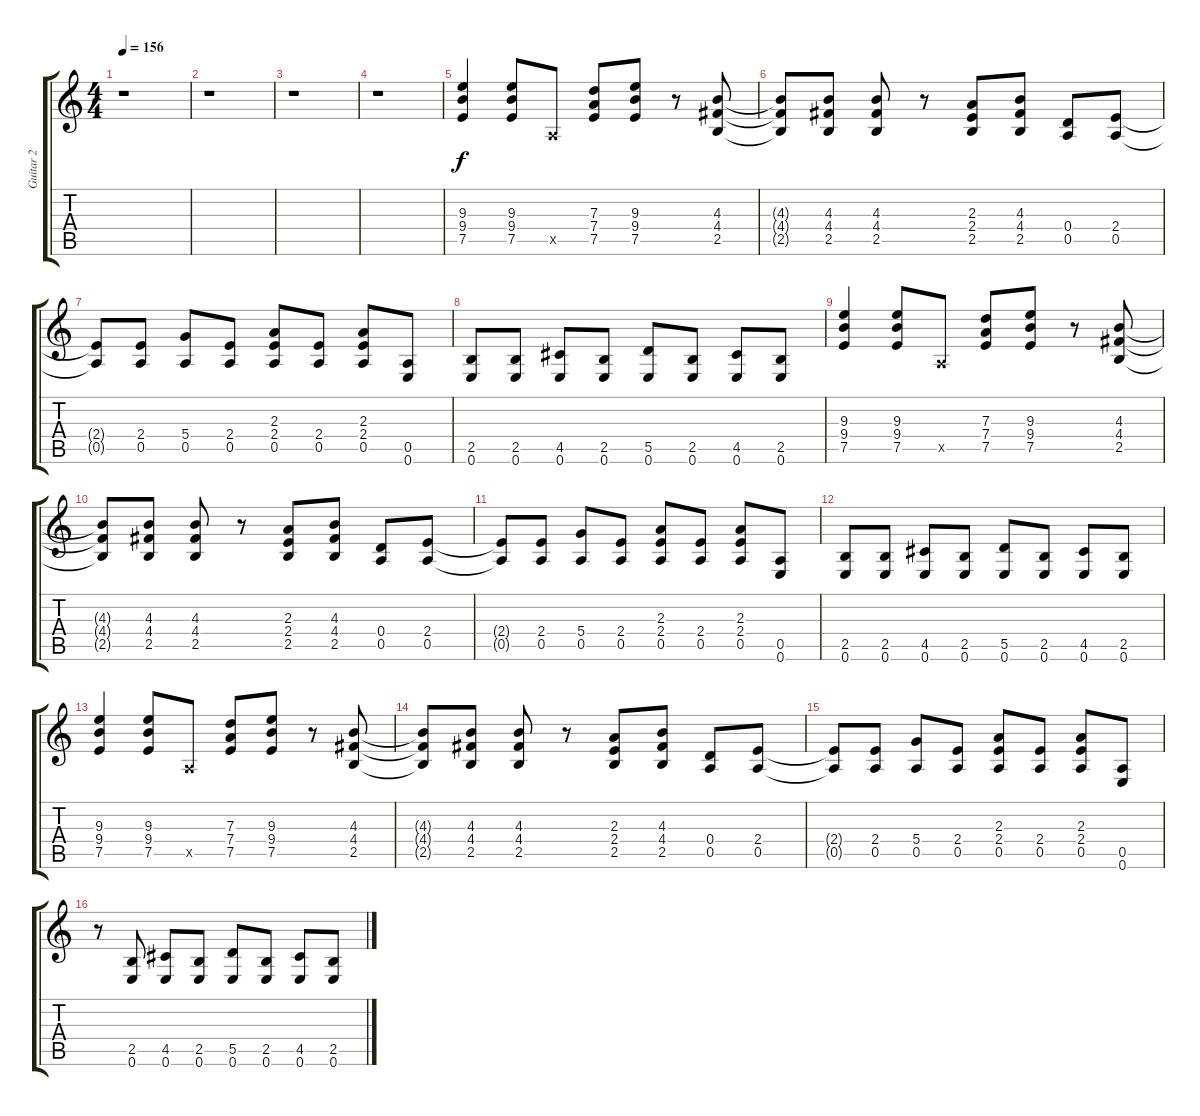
\track ("Guitar 2" "Guitar 2") {instrument overdrivenguitar}
\staff {score tabs}
\tuning (E4 B3 G3 D3 A2 E2) {hide}
\ts (4 4)
\tempo 156
\clef g2
\ks c
r.1{dy f instrument overdrivenguitar} |
r.1 |
r.1 |
r.1 |
(9.3 9.4 7.5).4 (9.3 9.4 7.5).8 0.5{x}.8 (7.3 7.4 7.5).8 (9.3 9.4 7.5).8 r.8 (4.3 4.4 2.5).8 |
(4.3{t} 4.4{t} 2.5{t}).8 (4.3 4.4 2.5).8 (4.3 4.4 2.5).8 r.8 (2.3 2.4 2.5).8 (4.3 4.4 2.5).8 (0.4 0.5).8 (2.4 0.5).8 |
(2.4{t} 0.5{t}).8 (2.4 0.5).8 (5.4 0.5).8 (2.4 0.5).8 (2.3 2.4 0.5).8 (2.4 0.5).8 (2.3 2.4 0.5).8 (0.5 0.6).8 |
(2.5 0.6).8 (2.5 0.6).8 (4.5 0.6).8 (2.5 0.6).8 (5.5 0.6).8 (2.5 0.6).8 (4.5 0.6).8 (2.5 0.6).8 |
(9.3 9.4 7.5).4 (9.3 9.4 7.5).8 0.5{x}.8 (7.3 7.4 7.5).8 (9.3 9.4 7.5).8 r.8 (4.3 4.4 2.5).8 |
(4.3{t} 4.4{t} 2.5{t}).8 (4.3 4.4 2.5).8 (4.3 4.4 2.5).8 r.8 (2.3 2.4 2.5).8 (4.3 4.4 2.5).8 (0.4 0.5).8 (2.4 0.5).8 |
(2.4{t} 0.5{t}).8 (2.4 0.5).8 (5.4 0.5).8 (2.4 0.5).8 (2.3 2.4 0.5).8 (2.4 0.5).8 (2.3 2.4 0.5).8 (0.5 0.6).8 |
(2.5 0.6).8 (2.5 0.6).8 (4.5 0.6).8 (2.5 0.6).8 (5.5 0.6).8 (2.5 0.6).8 (4.5 0.6).8 (2.5 0.6).8 |
(9.3 9.4 7.5).4 (9.3 9.4 7.5).8 0.5{x}.8 (7.3 7.4 7.5).8 (9.3 9.4 7.5).8 r.8 (4.3 4.4 2.5).8 |
(4.3{t} 4.4{t} 2.5{t}).8 (4.3 4.4 2.5).8 (4.3 4.4 2.5).8 r.8 (2.3 2.4 2.5).8 (4.3 4.4 2.5).8 (0.4 0.5).8 (2.4 0.5).8 |
(2.4{t} 0.5{t}).8 (2.4 0.5).8 (5.4 0.5).8 (2.4 0.5).8 (2.3 2.4 0.5).8 (2.4 0.5).8 (2.3 2.4 0.5).8 (0.5 0.6).8 |
r.8 (2.5 0.6).8 (4.5 0.6).8 (2.5 0.6).8 (5.5 0.6).8 (2.5 0.6).8 (4.5 0.6).8 (2.5 0.6).8
